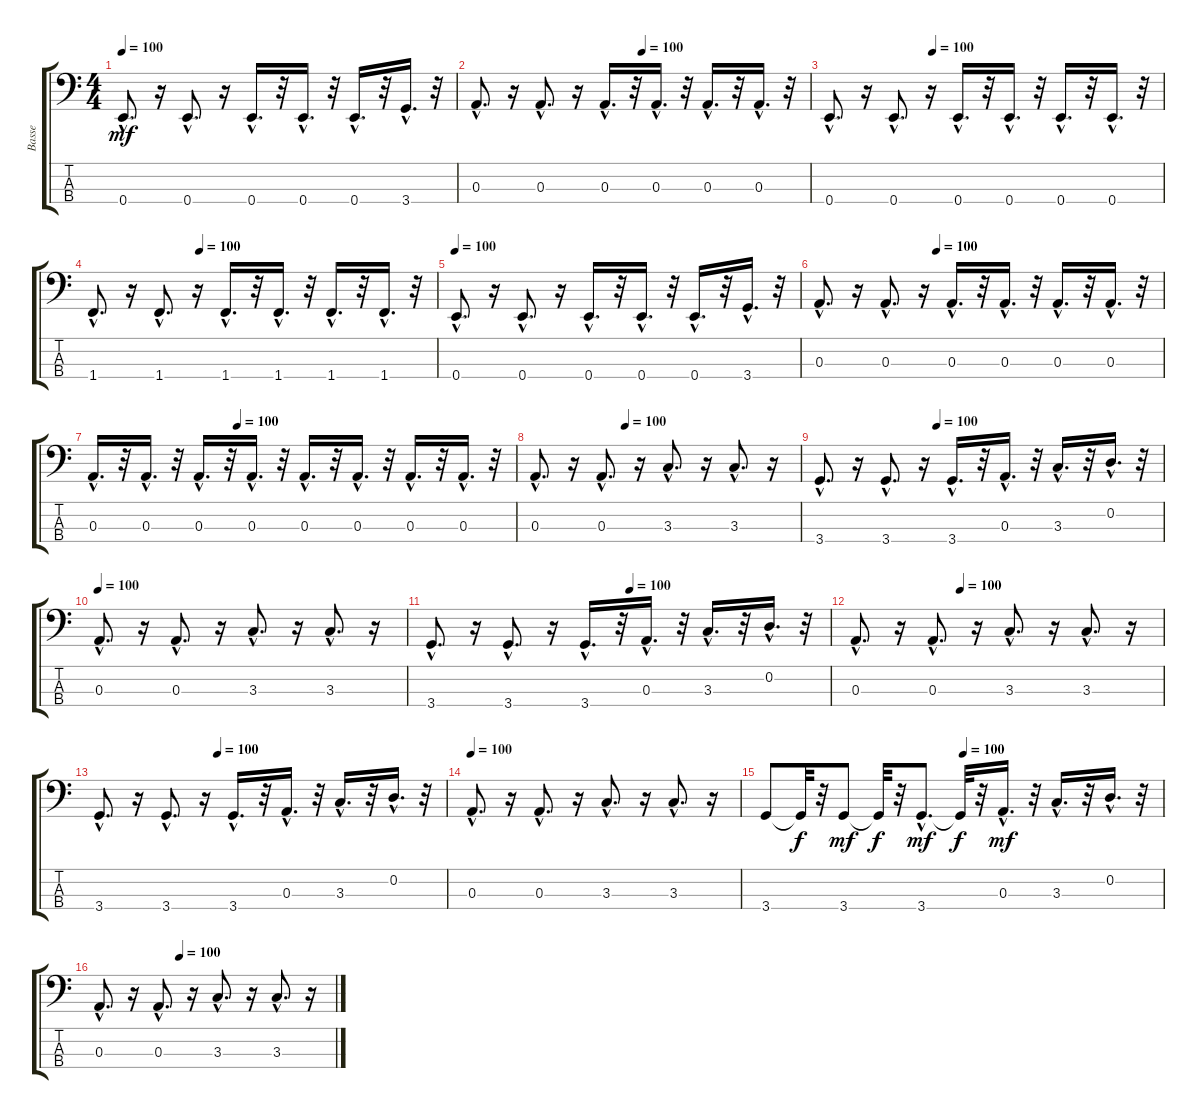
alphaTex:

\track ("Basse" "Basse") {instrument acousticbass}
\staff {score tabs}
\tuning (G2 D2 A1 E1) {hide}
\ts (4 4)
\tempo 100
\clef f4
\ks c
0.4{hac}.8{d dy mf} r.16 0.4{hac}.8{d} r.16 0.4{hac}.16{d} r.32 0.4{hac}.16{d} r.32 0.4{hac}.16{d} r.32 3.4{hac}.16{d} r.32 |
\tempo (100 0.5)
0.3{hac}.8{d} r.16 0.3{hac}.8{d} r.16 0.3{hac}.16{d} r.32 0.3{hac}.16{d} r.32 0.3{hac}.16{d} r.32 0.3{hac}.16{d} r.32 |
\tempo (100 0.3125)
0.4{hac}.8{d} r.16 0.4{hac}.8{d} r.16 0.4{hac}.16{d} r.32 0.4{hac}.16{d} r.32 0.4{hac}.16{d} r.32 0.4{hac}.16{d} r.32 |
\tempo (100 0.3125)
1.4{hac}.8{d} r.16 1.4{hac}.8{d} r.16 1.4{hac}.16{d} r.32 1.4{hac}.16{d} r.32 1.4{hac}.16{d} r.32 1.4{hac}.16{d} r.32 |
\tempo 100
0.4{hac}.8{d} r.16 0.4{hac}.8{d} r.16 0.4{hac}.16{d} r.32 0.4{hac}.16{d} r.32 0.4{hac}.16{d} r.32 3.4{hac}.16{d} r.32 |
\tempo (100 0.34375)
0.3{hac}.8{d} r.16 0.3{hac}.8{d} r.16 0.3{hac}.16{d} r.32 0.3{hac}.16{d} r.32 0.3{hac}.16{d} r.32 0.3{hac}.16{d} r.32 |
\tempo (100 0.34375)
0.3{hac}.16{d} r.32 0.3{hac}.16{d} r.32 0.3{hac}.16{d} r.32 0.3{hac}.16{d} r.32 0.3{hac}.16{d} r.32 0.3{hac}.16{d} r.32 0.3{hac}.16{d} r.32 0.3{hac}.16{d} r.32 |
\tempo (100 0.34375)
0.3{hac}.8{d} r.16 0.3{hac}.8{d} r.16 3.3{hac}.8{d} r.16 3.3{hac}.8{d} r.16 |
\tempo (100 0.34375)
3.4{hac}.8{d} r.16 3.4{hac}.8{d} r.16 3.4{hac}.16{d} r.32 0.3{hac}.16{d} r.32 3.3{hac}.16{d} r.32 0.2{hac}.16{d} r.32 |
\tempo 100
0.3{hac}.8{d} r.16 0.3{hac}.8{d} r.16 3.3{hac}.8{d} r.16 3.3{hac}.8{d} r.16 |
\tempo (100 0.5)
3.4{hac}.8{d} r.16 3.4{hac}.8{d} r.16 3.4{hac}.16{d} r.32 0.3{hac}.16{d} r.32 3.3{hac}.16{d} r.32 0.2{hac}.16{d} r.32 |
\tempo (100 0.34375)
0.3{hac}.8{d} r.16 0.3{hac}.8{d} r.16 3.3{hac}.8{d} r.16 3.3{hac}.8{d} r.16 |
\tempo (100 0.34375)
3.4{hac}.8{d} r.16 3.4{hac}.8{d} r.16 3.4{hac}.16{d} r.32 0.3{hac}.16{d} r.32 3.3{hac}.16{d} r.32 0.2{hac}.16{d} r.32 |
\tempo 100
0.3{hac}.8{d} r.16 0.3{hac}.8{d} r.16 3.3{hac}.8{d} r.16 3.3{hac}.8{d} r.16 |
\tempo (100 0.5)
3.4.8 3.4{t}.32{dy f} r.32 3.4.8{dy mf} 3.4{t}.32{dy f} r.32 3.4{hac}.8{d dy mf} 3.4{t}.32{dy f} r.32 0.3{hac}.16{d dy mf} r.32 3.3{hac}.16{d} r.32 0.2{hac}.16{d} r.32 |
\tempo (100 0.34375)
0.3{hac}.8{d} r.16 0.3{hac}.8{d} r.16 3.3{hac}.8{d} r.16 3.3{hac}.8{d} r.16
